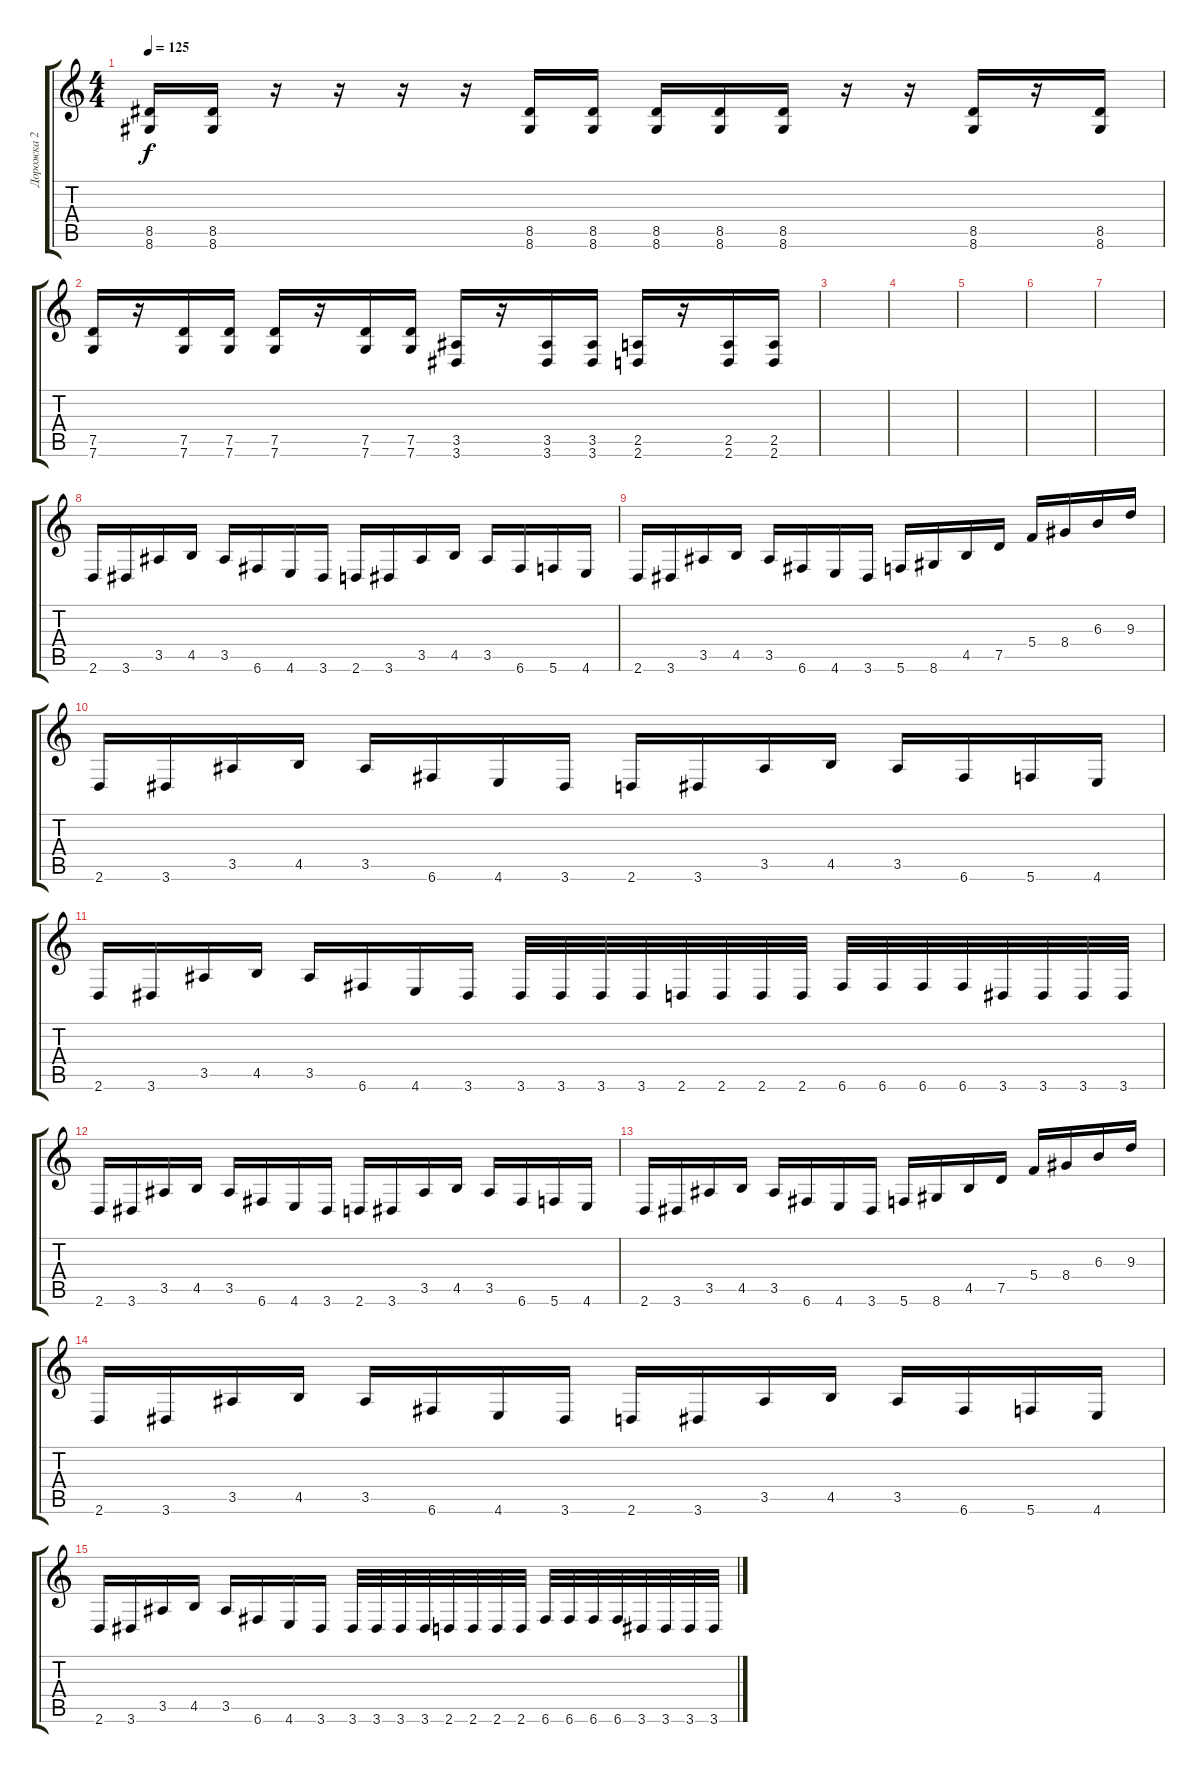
\track ("Дорожка 2" "Дорожка 2") {instrument distortionguitar}
\staff {score tabs}
\tuning (D4 A3 F3 C3 G2 C2) {hide}
\ts (4 4)
\tempo 125
\clef g2
\ks c
(8.5 8.6).16{dy f} (8.5 8.6).16 r.16 r.16 r.16 r.16 (8.5 8.6).16 (8.5 8.6).16 (8.5 8.6).16 (8.5 8.6).16 (8.5 8.6).16 r.16 r.16 (8.5 8.6).16 r.16 (8.5 8.6).16 |
(7.5 7.6).16 r.16 (7.5 7.6).16 (7.5 7.6).16 (7.5 7.6).16 r.16 (7.5 7.6).16 (7.5 7.6).16 (3.5 3.6).16 r.16 (3.5 3.6).16 (3.5 3.6).16 (2.5 2.6).16 r.16 (2.5 2.6).16 (2.5 2.6).16 |
|
|
|
|
|
2.6.16 3.6.16 3.5.16 4.5.16 3.5.16 6.6.16 4.6.16 3.6.16 2.6.16 3.6.16 3.5.16 4.5.16 3.5.16 6.6.16 5.6.16 4.6.16 |
2.6.16 3.6.16 3.5.16 4.5.16 3.5.16 6.6.16 4.6.16 3.6.16 5.6.16 8.6.16 4.5.16 7.5.16 5.4.16 8.4.16 6.3.16 9.3.16 |
2.6.16 3.6.16 3.5.16 4.5.16 3.5.16 6.6.16 4.6.16 3.6.16 2.6.16 3.6.16 3.5.16 4.5.16 3.5.16 6.6.16 5.6.16 4.6.16 |
2.6.16 3.6.16 3.5.16 4.5.16 3.5.16 6.6.16 4.6.16 3.6.16 3.6.32 3.6.32 3.6.32 3.6.32 2.6.32 2.6.32 2.6.32 2.6.32 6.6.32 6.6.32 6.6.32 6.6.32 3.6.32 3.6.32 3.6.32 3.6.32 |
2.6.16 3.6.16 3.5.16 4.5.16 3.5.16 6.6.16 4.6.16 3.6.16 2.6.16 3.6.16 3.5.16 4.5.16 3.5.16 6.6.16 5.6.16 4.6.16 |
2.6.16 3.6.16 3.5.16 4.5.16 3.5.16 6.6.16 4.6.16 3.6.16 5.6.16 8.6.16 4.5.16 7.5.16 5.4.16 8.4.16 6.3.16 9.3.16 |
2.6.16 3.6.16 3.5.16 4.5.16 3.5.16 6.6.16 4.6.16 3.6.16 2.6.16 3.6.16 3.5.16 4.5.16 3.5.16 6.6.16 5.6.16 4.6.16 |
2.6.16 3.6.16 3.5.16 4.5.16 3.5.16 6.6.16 4.6.16 3.6.16 3.6.32 3.6.32 3.6.32 3.6.32 2.6.32 2.6.32 2.6.32 2.6.32 6.6.32 6.6.32 6.6.32 6.6.32 3.6.32 3.6.32 3.6.32 3.6.32
